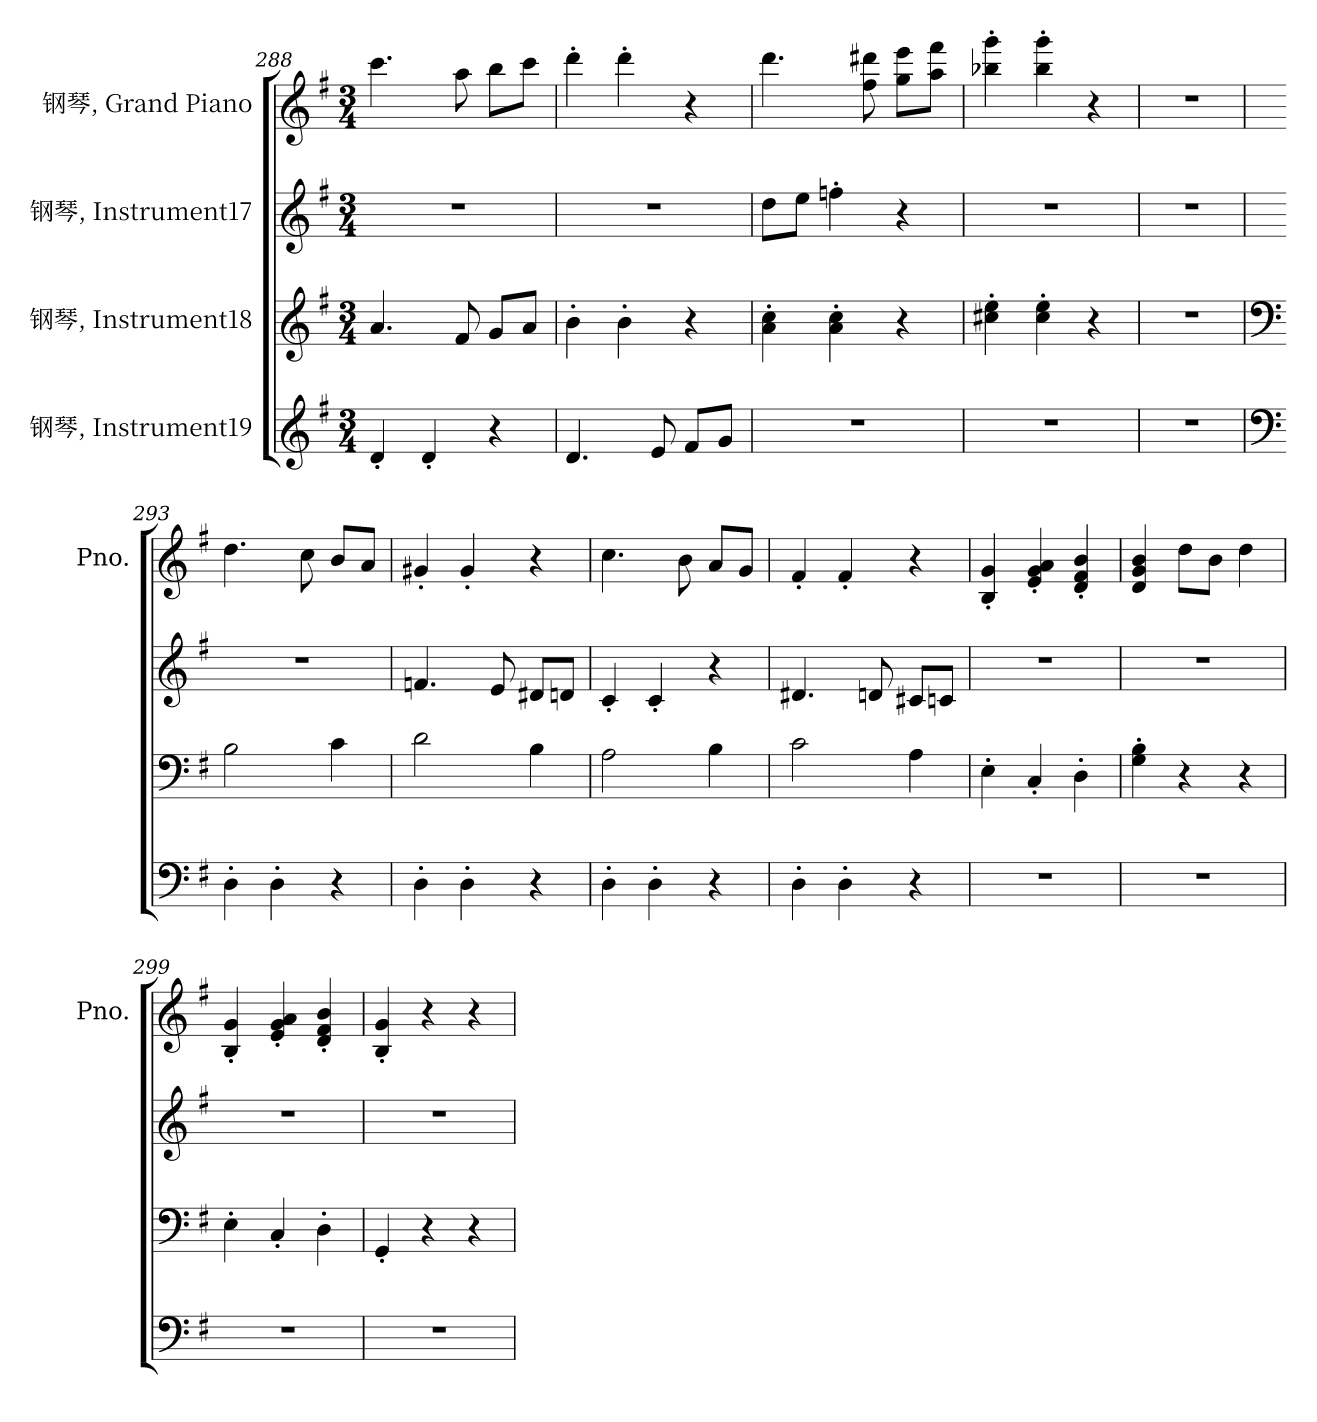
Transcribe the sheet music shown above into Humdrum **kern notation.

**kern	**kern	**kern	**kern
*part4	*part3	*part2	*part1
*staff4	*staff3	*staff2	*staff1
*I"钢琴, Instrument19	*I"钢琴, Instrument18	*I"钢琴, Instrument17	*I"钢琴, Grand Piano
*	*	*	*I'Pno.
*clefG2	*clefG2	*clefG2	*clefG2
*k[f#]	*k[f#]	*k[f#]	*k[f#]
*M3/4	*M3/4	*M3/4	*M3/4
=288	=288	=288	=288
4d'/	4.a/	2.r	4.ccc\
4d'/	.	.	.
.	8f#/	.	8aa\
4r	8g/L	.	8bb\L
.	8a/J	.	8ccc\J
=289	=289	=289	=289
4.d/	4b'\	2.r	4ddd'\
.	4b'\	.	4ddd'\
8e/	.	.	.
8f#/L	4r	.	4r
8g/J	.	.	.
=290	=290	=290	=290
2.r	4a\' 4cc\'	8dd\L	4.ddd\
.	.	8ee\J	.
.	4a\' 4cc\'	4ffn'\	.
.	.	.	8ff#\ 8ddd#X\
.	4r	4r	8gg\ 8eee\L
.	.	.	8aa\ 8fff#\J
=291	=291	=291	=291
2.r	4cc#X\' 4ee\'	2.r	4bb-X\' 4ggg\'
.	4cc#\' 4ee\'	.	4bb-\' 4ggg\'
.	4r	.	4r
=292	=292	=292	=292
2.r	2.r	2.r	2.r
!!LO:PB:g=z
=293	=293	=293	=293
*clefF4	*clefF4	*	*
4D'\	2B\	2.r	4.dd\
4D'\	.	.	.
.	.	.	8cc\
4r	4c\	.	8b/L
.	.	.	8a/J
=294	=294	=294	=294
4D'\	2d\	4.fn/	4g#X'/
4D'\	.	.	4g#'/
.	.	8e/	.
4r	4B\	8d#X/L	4r
.	.	8dn/J	.
=295	=295	=295	=295
4D'\	2A\	4c'/	4.cc\
4D'\	.	4c'/	.
.	.	.	8b\
4r	4B\	4r	8a/L
.	.	.	8g/J
=296	=296	=296	=296
4D'\	2c\	4.d#X/	4f#'/
4D'\	.	.	4f#'/
.	.	8dn/	.
4r	4A\	8c#X/L	4r
.	.	8cn/J	.
=297	=297	=297	=297
2.r	4E'\	2.r	4B/' 4g/'
.	4C'/	.	4e/' 4g/' 4a/'
.	4D'\	.	4d/' 4f#/' 4b/'
=298	=298	=298	=298
2.r	4G\' 4B\'	2.r	4d/ 4g/ 4b/
.	4r	.	8dd\L
.	.	.	8b\J
.	4r	.	4dd\
=299	=299	=299	=299
2.r	4E'\	2.r	4B/' 4g/'
.	4C'/	.	4e/' 4g/' 4a/'
.	4D'\	.	4d/' 4f#/' 4b/'
!!LO:LB:g=z
=300	=300	=300	=300
2.r	4GG'/	2.r	4B/' 4g/'
.	4r	.	4r
.	4r	.	4r
=	=	=	=
*-	*-	*-	*-
